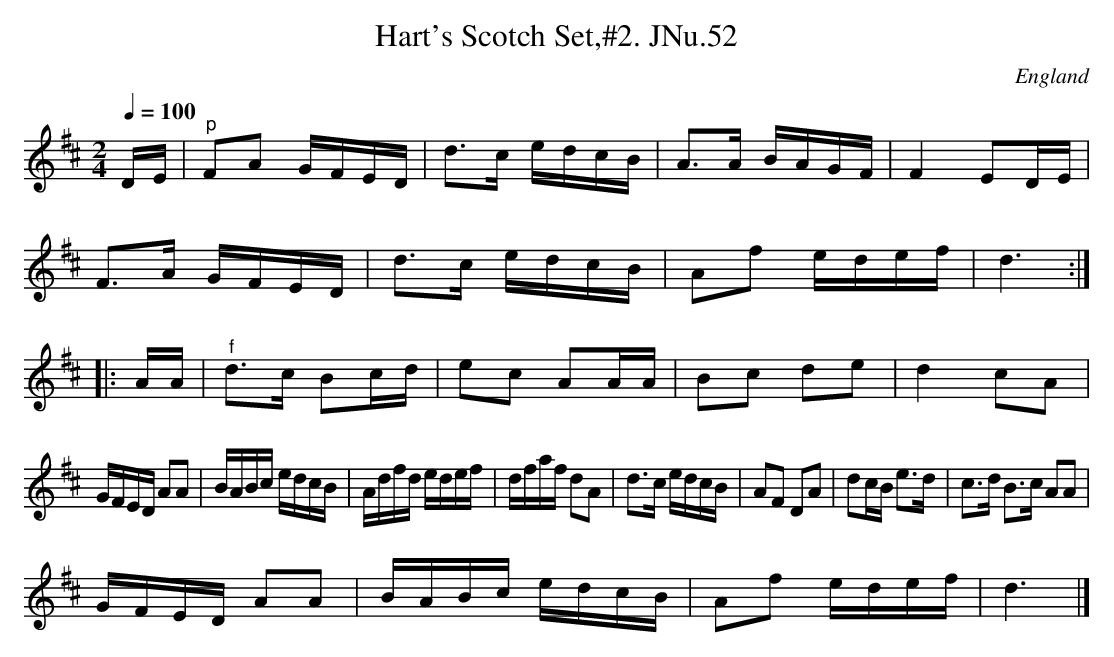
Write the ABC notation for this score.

X:1
T:Hart's Scotch Set,#2. JNu.52
M:2/4
L:1/8
Q:1/4=100
O:England
K:D major
D/E/|"^p"FA G/F/E/D/|d3/2c/2 e/d/c/B/|A3/2A/2 B/A/G/F/|\
F2 ED/E/|!
F3/2A/2 G/F/E/D/|d3/2c/2 e/d/c/B/|Af e/d/e/f/|d3:|!
|:A/A/|"^f"d3/2c/2 Bc/d/|ec AA/A/|Bc de|d2 cA|!
G/F/E/D/ AA|B/A/B/c/ e/d/c/B/|A/d/f/d/ e/d/e/f/|\
d/f/a/f/ dA|d3/2c/2 e/d/c/B/|\
AF DA|dc/B/ e3/2d/2|c3/2d/2 B3/2c/2 AA|!
G/F/E/D/ AA|B/A/B/c/ e/d/c/B/|Af e/d/e/f/|d3|]
